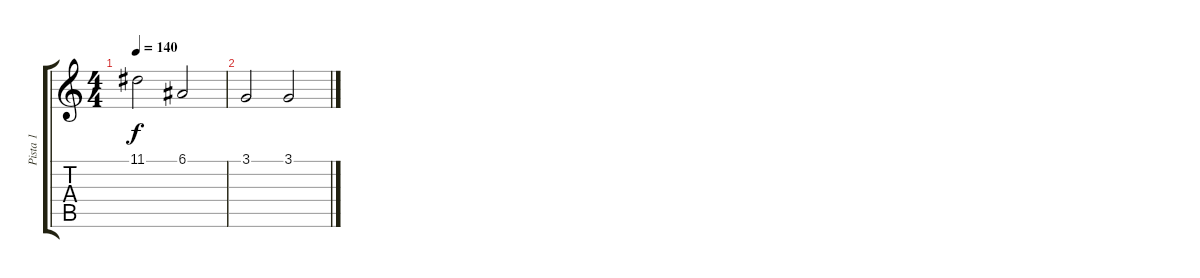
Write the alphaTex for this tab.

\track ("Pista 1" "Pista 1") {instrument recorder}
\staff {score tabs}
\tuning (E4 B3 G3 D3 A2 E2) {hide}
\ts (4 4)
\tempo 140
\clef g2
\ks c
11.1.2{dy f} 6.1.2 |
3.1.2 3.1.2
